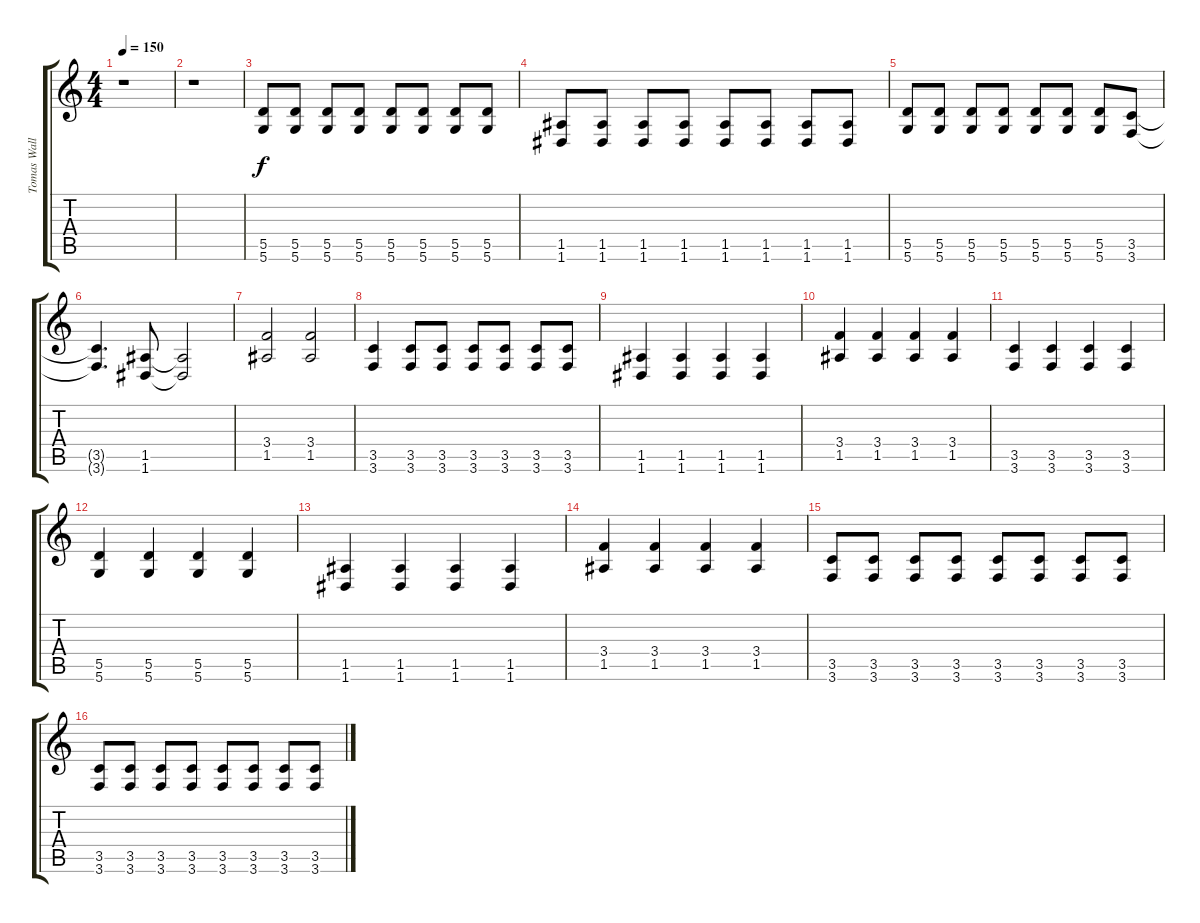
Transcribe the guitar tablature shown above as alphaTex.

\track ("Tomas Wallin - Rhythm guitar" "Tomas Wall") {instrument distortionguitar}
\staff {score tabs}
\tuning (E4 B3 G3 D3 A2 D2) {hide}
\ts (4 4)
\tempo 150
\clef g2
\ks c
r.1{dy f} |
r.1 |
(5.5 5.6).8{volume 6} (5.5 5.6).8 (5.5 5.6).8 (5.5 5.6).8 (5.5 5.6).8 (5.5 5.6).8 (5.5 5.6).8 (5.5 5.6).8 |
(1.5 1.6).8 (1.5 1.6).8 (1.5 1.6).8 (1.5 1.6).8 (1.5 1.6).8 (1.5 1.6).8 (1.5 1.6).8 (1.5 1.6).8 |
(5.5 5.6).8 (5.5 5.6).8 (5.5 5.6).8 (5.5 5.6).8 (5.5 5.6).8 (5.5 5.6).8 (5.5 5.6).8 (3.5 3.6).8{volume 13} |
(3.5{t} 3.6{t}).4{d} (1.5 1.6).8 (1.5{t} 1.6{t}).2 |
(3.4 1.5).2 (3.4 1.5).2 |
(3.5 3.6).4 (3.5 3.6).8 (3.5 3.6).8 (3.5 3.6).8 (3.5 3.6).8 (3.5 3.6).8 (3.5 3.6).8 |
(1.5 1.6).4 (1.5 1.6).4 (1.5 1.6).4 (1.5 1.6).4 |
(3.4 1.5).4 (3.4 1.5).4 (3.4 1.5).4 (3.4 1.5).4 |
(3.5 3.6).4 (3.5 3.6).4 (3.5 3.6).4 (3.5 3.6).4 |
(5.5 5.6).4 (5.5 5.6).4 (5.5 5.6).4 (5.5 5.6).4 |
(1.5 1.6).4 (1.5 1.6).4 (1.5 1.6).4 (1.5 1.6).4 |
(3.4 1.5).4 (3.4 1.5).4 (3.4 1.5).4 (3.4 1.5).4 |
(3.5 3.6).8 (3.5 3.6).8 (3.5 3.6).8 (3.5 3.6).8 (3.5 3.6).8 (3.5 3.6).8 (3.5 3.6).8 (3.5 3.6).8 |
(3.5 3.6).8 (3.5 3.6).8 (3.5 3.6).8 (3.5 3.6).8 (3.5 3.6).8 (3.5 3.6).8 (3.5 3.6).8 (3.5 3.6).8
